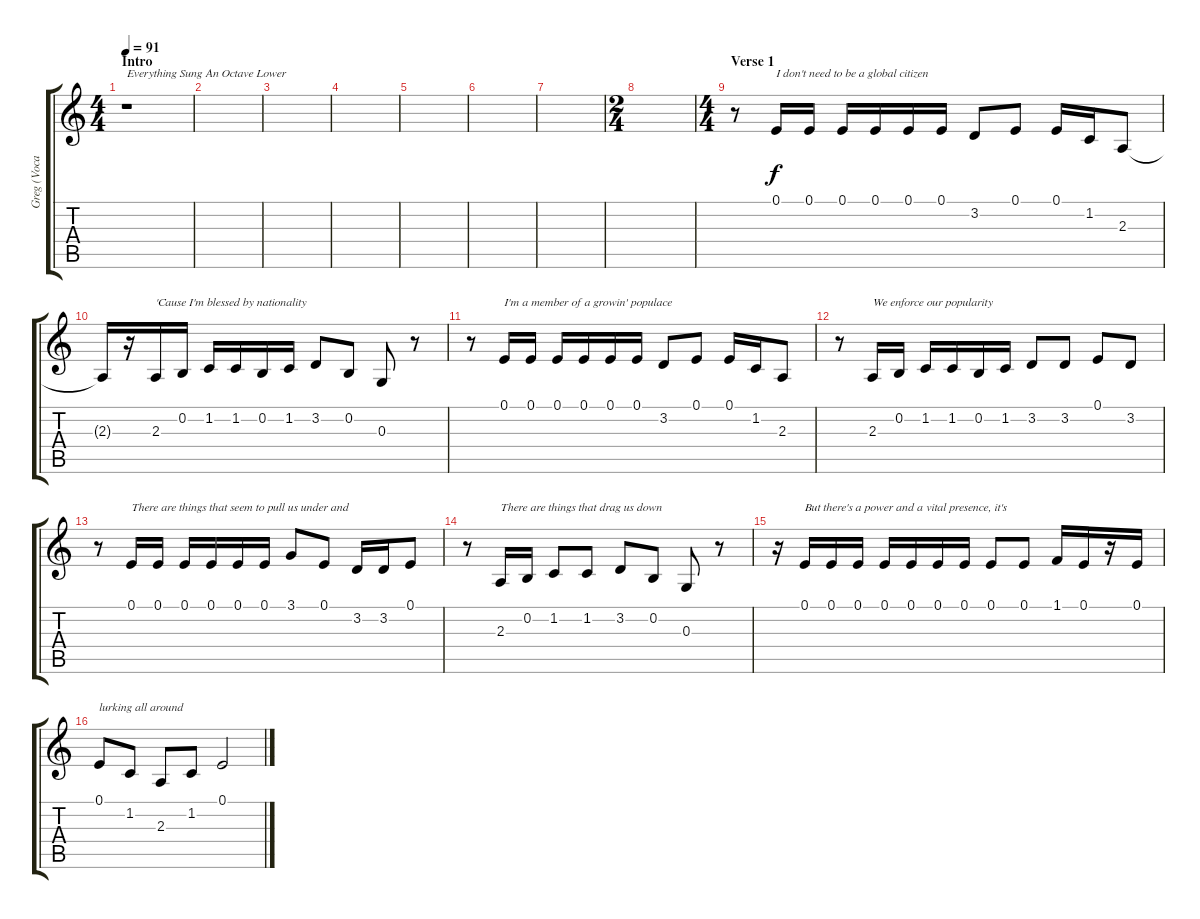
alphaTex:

\track ("Greg (Vocals)" "Greg (Voca") {instrument oboe}
\staff {score tabs}
\tuning (E4 B3 G3 D3 A2 E2) {hide}
\ts (4 4)
\section ("" "Intro")
\tempo 91
\clef g2
\ks c
r.1{txt "Everything Sung An Octave Lower" dy f instrument oboe} |
|
|
|
|
|
|
\ts (2 4)
|
\ts (4 4)
\section ("" "Verse 1")
r.8 0.1.16{txt "I don't need to be a global citizen"} 0.1.16 0.1.16 0.1.16 0.1.16 0.1.16 3.2.8 0.1.8 0.1.16 1.2.16 2.3.8 |
2.3{t}.16 r.16 2.3.16{txt "'Cause I'm blessed by nationality"} 0.2.16 1.2.16 1.2.16 0.2.16 1.2.16 3.2.8 0.2.8 0.3.8 r.8 |
r.8 0.1.16{txt "I'm a member of a growin' populace"} 0.1.16 0.1.16 0.1.16 0.1.16 0.1.16 3.2.8 0.1.8 0.1.16 1.2.16 2.3.8 |
r.8 2.3.16{txt "We enforce our popularity"} 0.2.16 1.2.16 1.2.16 0.2.16 1.2.16 3.2.8 3.2.8 0.1.8 3.2.8 |
r.8 0.1.16{txt "There are things that seem to pull us under and"} 0.1.16 0.1.16 0.1.16 0.1.16 0.1.16 3.1.8 0.1.8 3.2.16 3.2.16 0.1.8 |
r.8 2.3.16{txt "There are things that drag us down"} 0.2.16 1.2.8 1.2.8 3.2.8 0.2.8 0.3.8 r.8 |
r.16 0.1.16{txt "But there's a power and a vital presence, it's"} 0.1.16 0.1.16 0.1.16 0.1.16 0.1.16 0.1.16 0.1.8 0.1.8 1.1.16 0.1.16 r.16 0.1.16 |
0.1.8{txt "lurking all around"} 1.2.8 2.3.8 1.2.8 0.1.2
